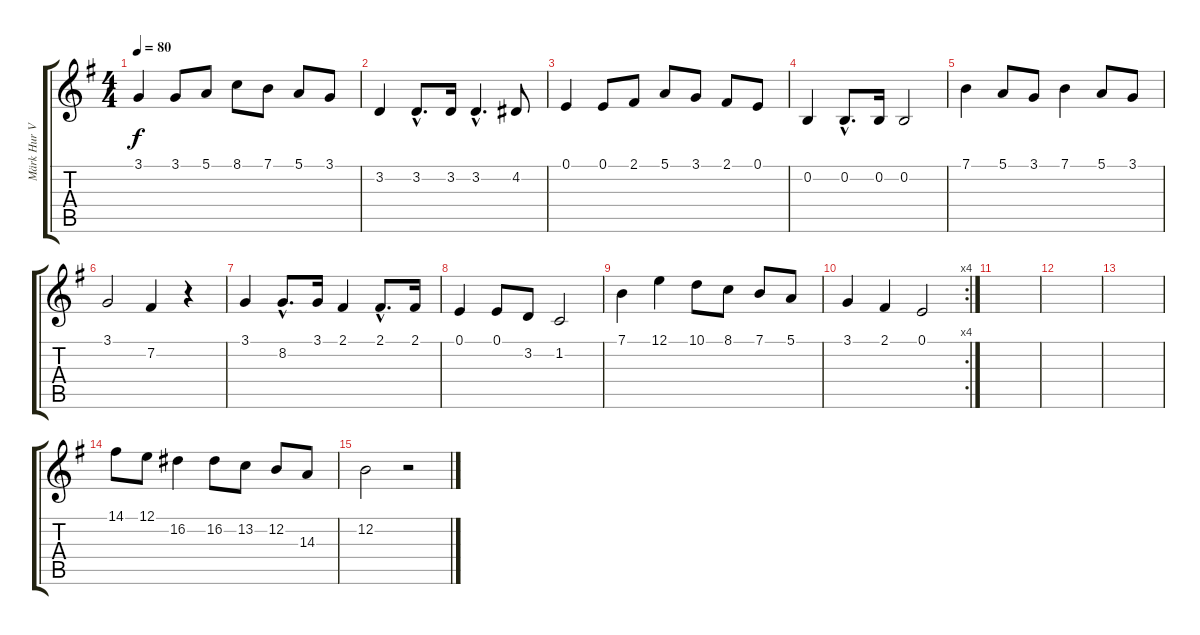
\track ("Märk Hur Vår Skugga (Fredmans Ep. 81)" "Märk Hur V") {instrument violin}
\staff {score tabs}
\tuning (E4 B3 G3 D3 A2 E2) {hide}
\ts (4 4)
\tempo 80
\clef g2
\ks eminor
3.1.4{dy f} 3.1.8 5.1.8 8.1.8 7.1.8 5.1.8 3.1.8 |
3.2.4 3.2{hac}.8{d} 3.2.16 3.2{hac}.4{d} 4.2.8 |
0.1.4 0.1.8 2.1.8 5.1.8 3.1.8 2.1.8 0.1.8 |
0.2.4 0.2{hac}.8{d} 0.2.16 0.2.2 |
7.1.4 5.1.8 3.1.8 7.1.4 5.1.8 3.1.8 |
3.1.2 7.2.4 r.4 |
3.1.4 8.2{hac}.8{d} 3.1.16 2.1.4 2.1{hac}.8{d} 2.1.16 |
0.1.4 0.1.8 3.2.8 1.2.2 |
7.1.4 12.1.4 10.1.8 8.1.8 7.1.8 5.1.8 |
\rc 4
3.1.4 2.1.4 0.1.2 |
|
|
|
14.1.8 12.1.8 16.2.4 16.2.8 13.2.8 12.2.8 14.3.8 |
12.2.2 r.2
